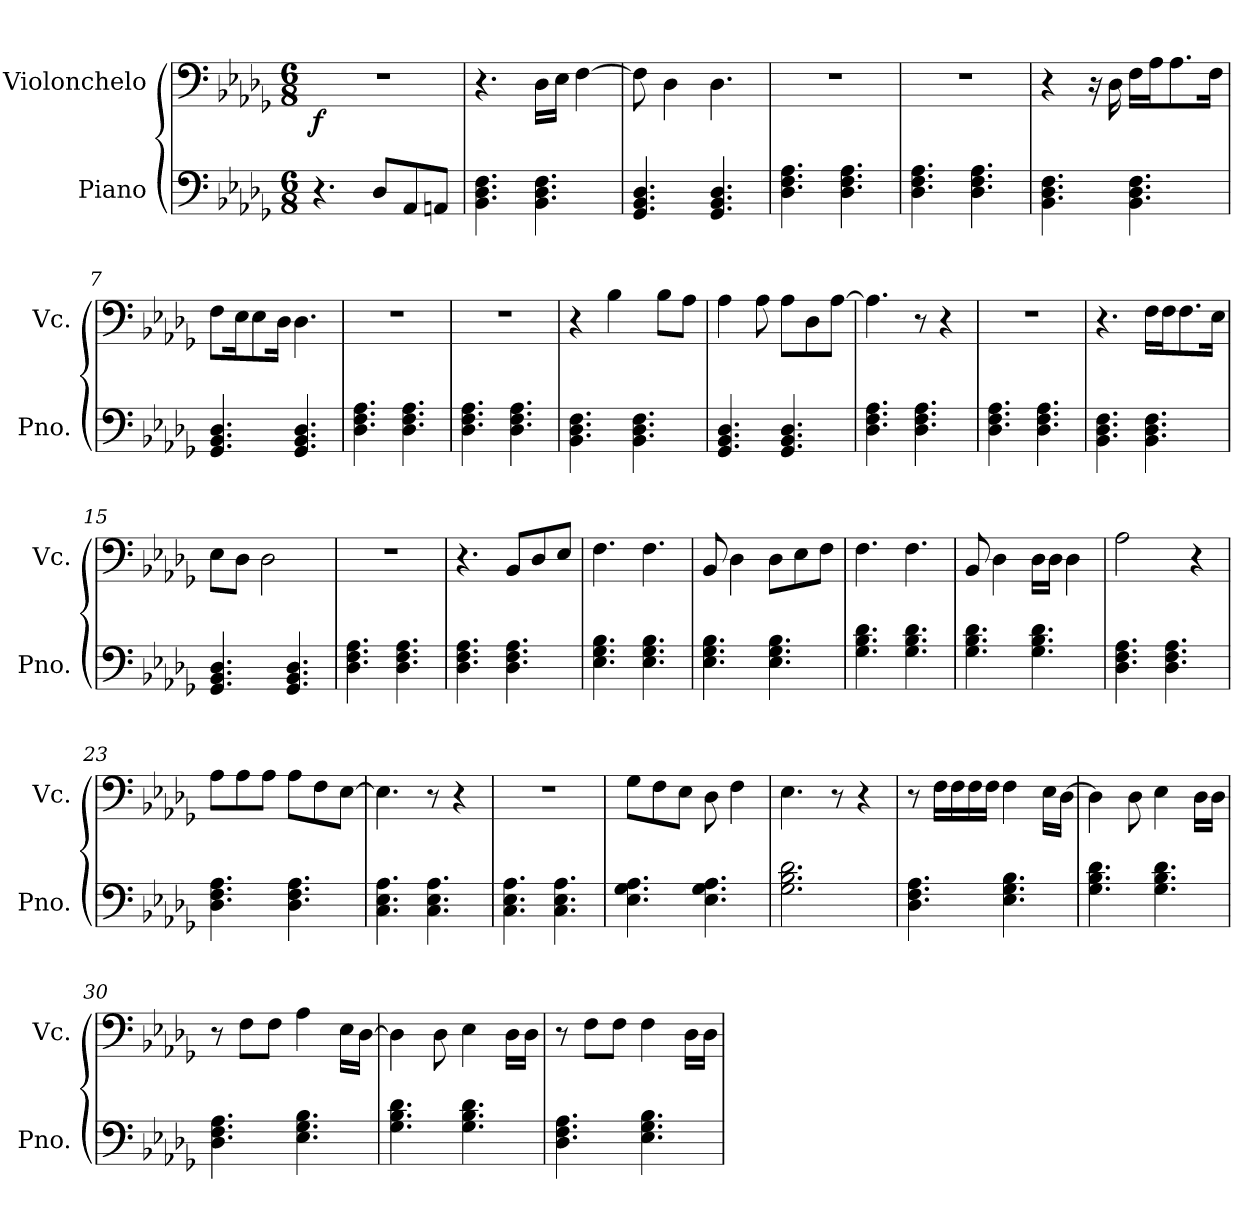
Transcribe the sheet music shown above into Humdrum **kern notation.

**kern	**kern	**dynam
*part2	*part1	*part1
*staff2	*staff1	*staff1
*I"Piano	*I"Violonchelo	*
*I'Pno.	*I'Vc.	*
*clefF4	*clefF4	*
*k[b-e-a-d-g-]	*k[b-e-a-d-g-]	*
*M6/8	*M6/8	*
*MM78	*MM78	*
=1	=1	=1
!	!	!LO:DY:b
4.r	2.r	f
8D-/L	.	.
8AA-/	.	.
8AAn/J	.	.
=2	=2	=2
4.BB-\ 4.D-\ 4.F\	4.r	.
4.BB-\ 4.D-\ 4.F\	16D-\LL	.
.	16E-\JJ	.
.	[4F\	.
=3	=3	=3
4.GG-/ 4.BB-/ 4.D-/	8F\]	.
.	4D-\	.
4.GG-/ 4.BB-/ 4.D-/	4.D-\	.
=4	=4	=4
4.D-\ 4.F\ 4.A-\	2.r	.
4.D-\ 4.F\ 4.A-\	.	.
=5	=5	=5
4.D-\ 4.F\ 4.A-\	2.r	.
4.D-\ 4.F\ 4.A-\	.	.
=6	=6	=6
4.BB-\ 4.D-\ 4.F\	4r	.
.	16r	.
.	16D-\	.
4.BB-\ 4.D-\ 4.F\	16F\LL	.
.	16A-\J	.
.	8.A-\	.
.	16F\Jk	.
!!LO:LB:g=z
=7	=7	=7
4.GG-/ 4.BB-/ 4.D-/	8F\L	.
.	16E-\K	.
.	8E-\	.
.	16D-\Jk	.
4.GG-/ 4.BB-/ 4.D-/	4.D-\	.
=8	=8	=8
4.D-\ 4.F\ 4.A-\	2.r	.
4.D-\ 4.F\ 4.A-\	.	.
=9	=9	=9
4.D-\ 4.F\ 4.A-\	2.r	.
4.D-\ 4.F\ 4.A-\	.	.
=10	=10	=10
4.BB-\ 4.D-\ 4.F\	4r	.
.	4B-\	.
4.BB-\ 4.D-\ 4.F\	.	.
.	8B-\L	.
.	8A-\J	.
=11	=11	=11
4.GG-/ 4.BB-/ 4.D-/	4A-\	.
.	8A-\	.
4.GG-/ 4.BB-/ 4.D-/	8A-\L	.
.	8D-\	.
.	[8A-\J	.
=12	=12	=12
4.D-\ 4.F\ 4.A-\	4.A-\]	.
4.D-\ 4.F\ 4.A-\	8r	.
.	4r	.
=13	=13	=13
4.D-\ 4.F\ 4.A-\	2.r	.
4.D-\ 4.F\ 4.A-\	.	.
=14	=14	=14
4.BB-\ 4.D-\ 4.F\	4.r	.
4.BB-\ 4.D-\ 4.F\	16F\LL	.
.	16F\J	.
.	8.F\	.
.	16E-\Jk	.
!!LO:LB:g=z
=15	=15	=15
4.GG-/ 4.BB-/ 4.D-/	8E-\L	.
.	8D-\J	.
.	2D-\	.
4.GG-/ 4.BB-/ 4.D-/	.	.
=16	=16	=16
4.D-\ 4.F\ 4.A-\	2.r	.
4.D-\ 4.F\ 4.A-\	.	.
=17	=17	=17
4.D-\ 4.F\ 4.A-\	4.r	.
4.D-\ 4.F\ 4.A-\	8BB-/L	.
.	8D-/	.
.	8E-/J	.
=18	=18	=18
4.E-\ 4.G-\ 4.B-\	4.F\	.
4.E-\ 4.G-\ 4.B-\	4.F\	.
=19	=19	=19
4.E-\ 4.G-\ 4.B-\	8BB-/	.
.	4D-\	.
4.E-\ 4.G-\ 4.B-\	8D-\L	.
.	8E-\	.
.	8F\J	.
=20	=20	=20
4.G-\ 4.B-\ 4.d-\	4.F\	.
4.G-\ 4.B-\ 4.d-\	4.F\	.
=21	=21	=21
4.G-\ 4.B-\ 4.d-\	8BB-/	.
.	4D-\	.
4.G-\ 4.B-\ 4.d-\	16D-\LL	.
.	16D-\JJ	.
.	4D-\	.
=22	=22	=22
4.D-\ 4.F\ 4.A-\	2A-\	.
4.D-\ 4.F\ 4.A-\	.	.
.	4r	.
!!LO:LB:g=z
=23	=23	=23
4.D-\ 4.F\ 4.A-\	8A-\L	.
.	8A-\	.
.	8A-\J	.
4.D-\ 4.F\ 4.A-\	8A-\L	.
.	8F\	.
.	[8E-\J	.
=24	=24	=24
4.C\ 4.E-\ 4.A-\	4.E-\]	.
4.C\ 4.E-\ 4.A-\	8r	.
.	4r	.
=25	=25	=25
4.C\ 4.E-\ 4.A-\	2.r	.
4.C\ 4.E-\ 4.A-\	.	.
=26	=26	=26
4.E-\ 4.G-\ 4.A-\	8G-\L	.
.	8F\	.
.	8E-\J	.
4.E-\ 4.G-\ 4.A-\	8D-\	.
.	4F\	.
=27	=27	=27
2.G-\ 2.B-\ 2.d-\	4.E-\	.
.	8r	.
.	4r	.
=28	=28	=28
4.D-\ 4.F\ 4.A-\	8r	.
.	16F\LL	.
.	16F\	.
.	16F\	.
.	16F\JJ	.
4.E-\ 4.G-\ 4.B-\	4F\	.
.	16E-\LL	.
.	[16D-\JJ	.
=29	=29	=29
4.G-\ 4.B-\ 4.d-\	4D-\]	.
.	8D-\	.
4.G-\ 4.B-\ 4.d-\	4E-\	.
.	16D-\LL	.
.	16D-\JJ	.
!!LO:LB:g=z
=30	=30	=30
4.D-\ 4.F\ 4.A-\	8r	.
.	8F\L	.
.	8F\J	.
4.E-\ 4.G-\ 4.B-\	4A-\	.
.	16E-\LL	.
.	[16D-\JJ	.
=31	=31	=31
4.G-\ 4.B-\ 4.d-\	4D-\]	.
.	8D-\	.
4.G-\ 4.B-\ 4.d-\	4E-\	.
.	16D-\LL	.
.	16D-\JJ	.
=32	=32	=32
4.D-\ 4.F\ 4.A-\	8r	.
.	8F\L	.
.	8F\J	.
4.E-\ 4.G-\ 4.B-\	4F\	.
.	16D-\LL	.
.	16D-\JJ	.
=	=	=
*-	*-	*-
